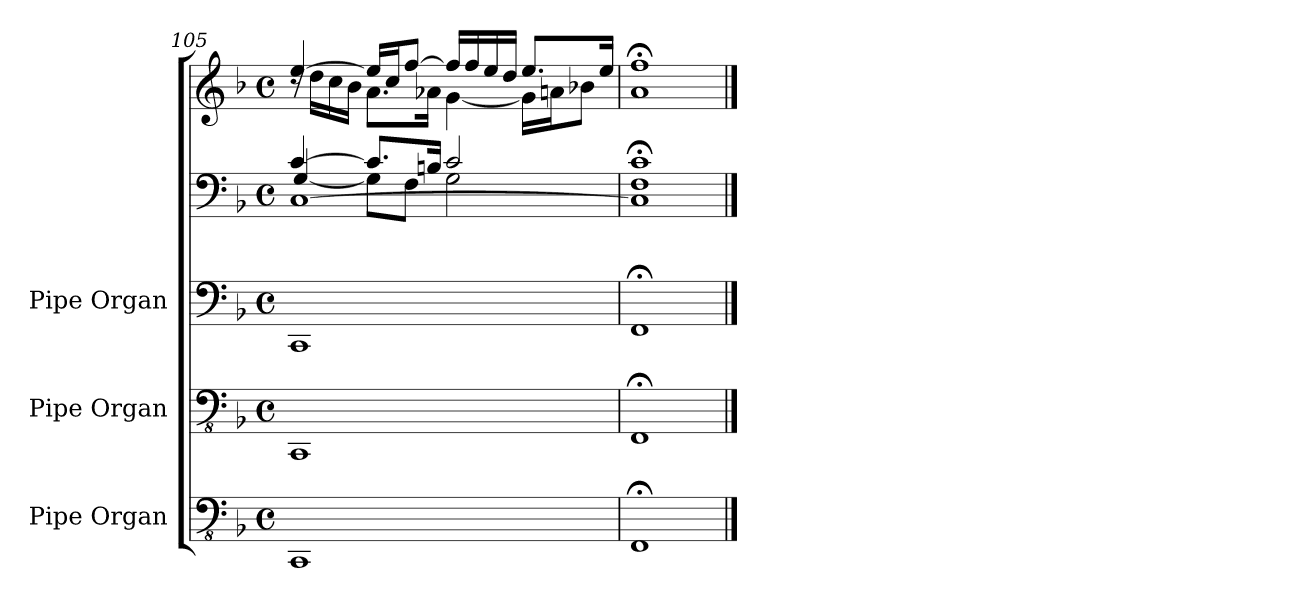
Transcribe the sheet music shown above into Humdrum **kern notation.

**kern	**kern	**kern	**kern	**kern
*part3	*part2	*part1	*part1	*part1
*staff5	*staff4	*staff3	*staff2	*staff1
*I"Pipe Organ	*I"Pipe Organ	*I"Pipe Organ	*	*
*I'P Org	*I'P Org	*I'P Org	*	*
*clefFv4	*clefFv4	*clefF4	*clefF4	*clefG2
*k[b-]	*k[b-]	*k[b-]	*k[b-]	*k[b-]
*M4/4	*M4/4	*M4/4	*M4/4	*M4/4
*met(c)	*met(c)	*met(c)	*met(c)	*met(c)
*MM69	*MM69	*MM69	*MM69	*MM69
=105	=105	=105	=105	=105
*	*	*	*^	*^
*	*	*	*	*^	*	*
1CCC	1CCC	1CC	[4c/	[4G/	[1C	[4ee/	16rdd
.	.	.	.	.	.	.	16dd\LL
.	.	.	.	.	.	.	16cc\
.	.	.	.	.	.	.	16b-\JJ
*	*	*	*	*	*	*MM63	*
.	.	.	8.c/L]	8G\L]	.	16ee/LL]	8.a\L
.	.	.	.	.	.	16cc/J	.
.	.	.	.	8F\J	.	[8ff/J	.
.	.	.	16Bn/Jk	.	.	.	16a-X\Jk
*	*	*	*	*	*	*MM54	*
.	.	.	2c/	2G\	.	16ff/LL]	[4g\
.	.	.	.	.	.	16ff/	.
.	.	.	.	.	.	16ee/	.
.	.	.	.	.	.	16dd/JJ	.
*	*	*	*	*	*	*MM42	*
.	.	.	.	.	.	8.ee/L	16g\LL]
.	.	.	.	.	.	.	16an\J
.	.	.	.	.	.	.	8b-X\J
*	*	*	*	*	*	*MM36	*
.	.	.	.	.	.	16ee/Jk	.
*	*	*	*v	*v	*v	*	*
*	*	*	*	*v	*v
=106	=106	=106	=106	=106
*	*	*	*	*MM54
1FFF;	1FFF;	1FF;	1C];< 1F;< 1c;<	1a;< 1ff;<
==	==	==	==	==
*-	*-	*-	*-	*-
